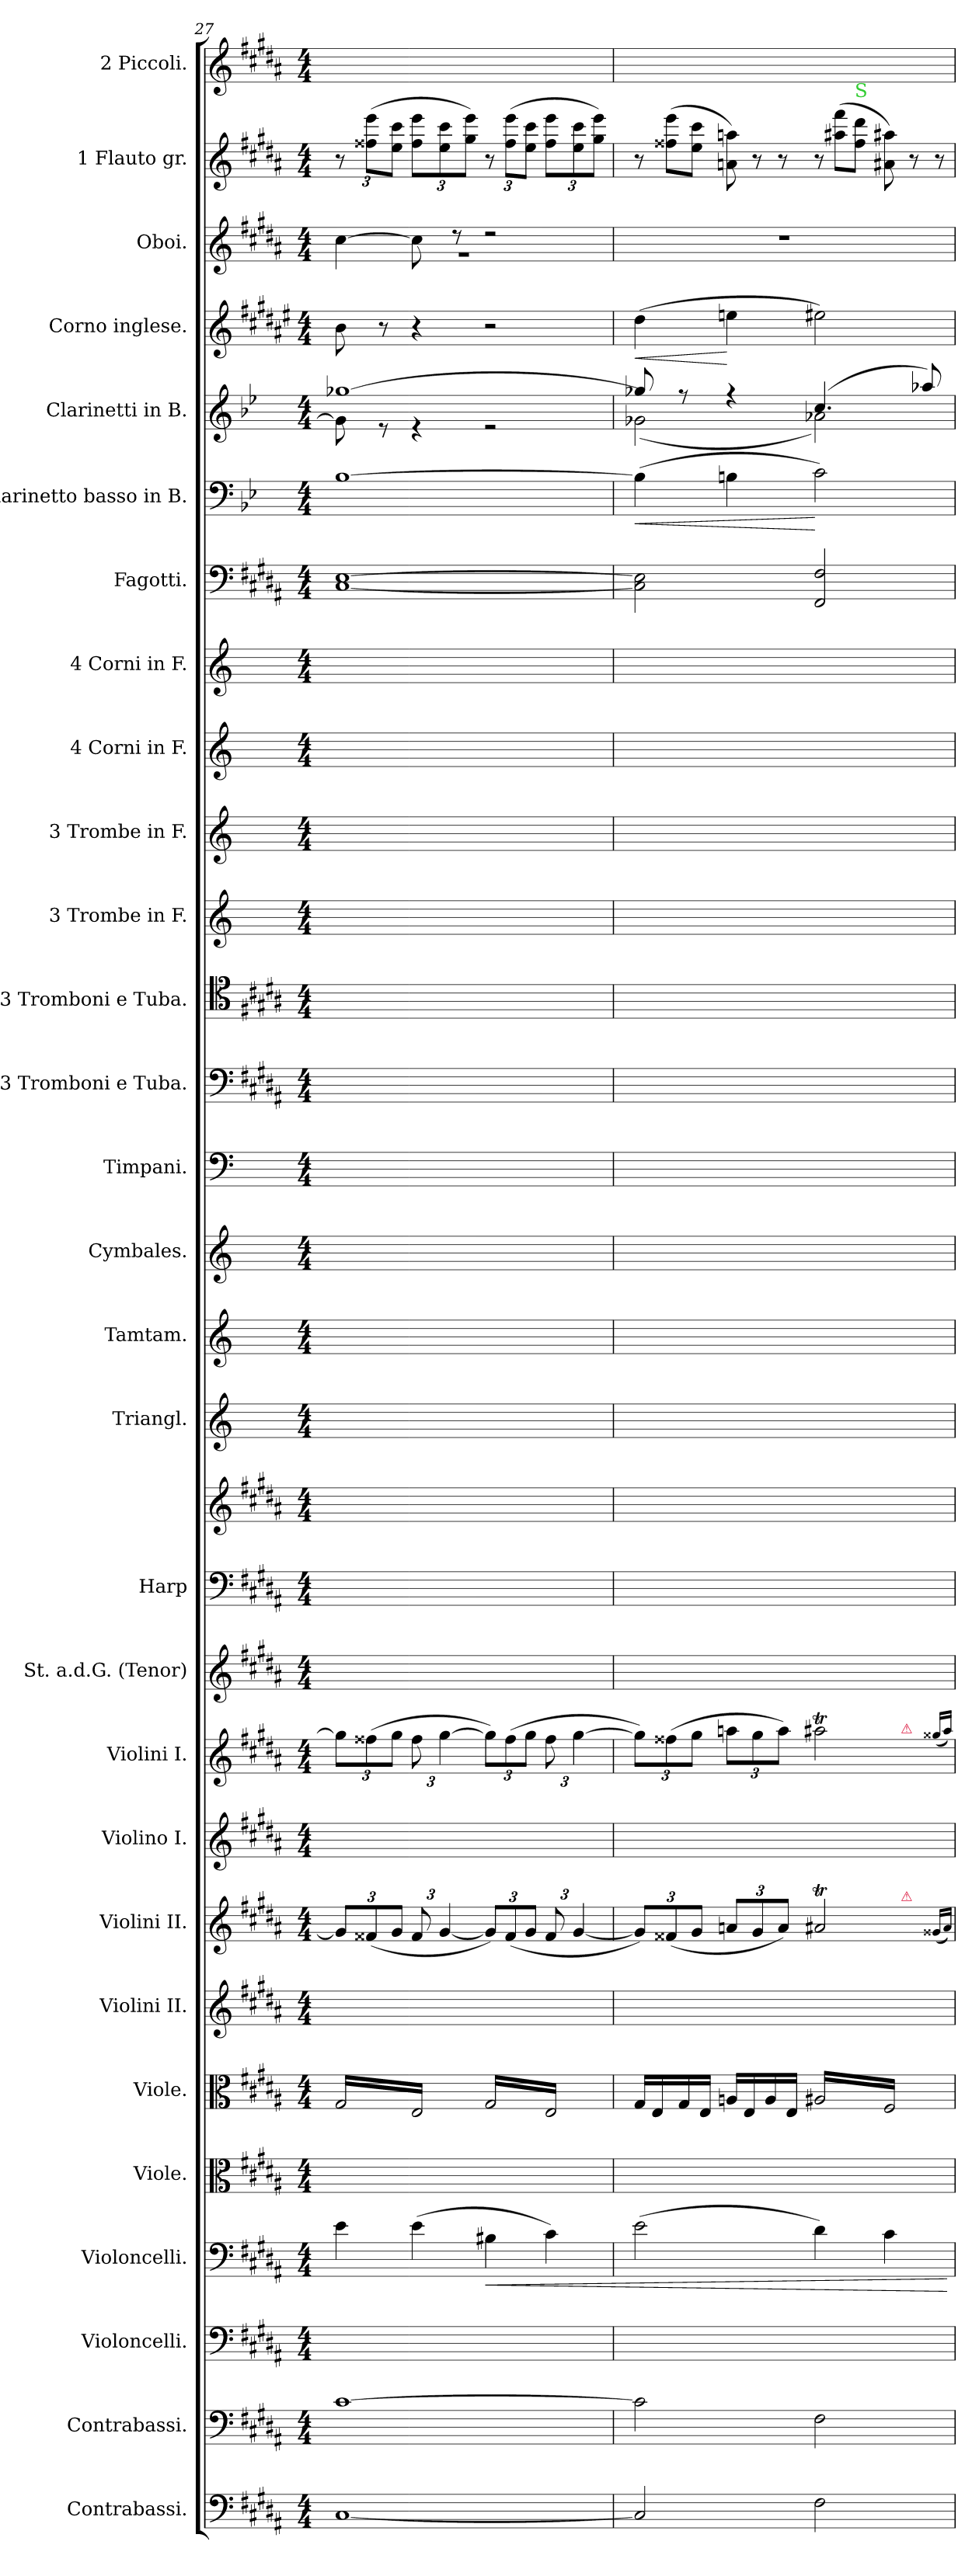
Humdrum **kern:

**kern	**kern	**kern	**kern	**dynam	**kern	**kern	**kern	**kern	**kern	**kern	**kern	**kern	**kern	**kern	**kern	**kern	**kern	**kern	**kern	**kern	**kern	**kern	**kern	**kern	**kern	**dynam	**kern	**kern	**dynam	**kern	**kern	**kern
*part29	*part28	*part27	*part26	*part26	*part25	*part24	*part23	*part22	*part21	*part20	*part19	*part18	*part18	*part17	*part16	*part15	*part14	*part13	*part12	*part11	*part10	*part9	*part8	*part7	*part6	*part6	*part5	*part4	*part4	*part3	*part2	*part1
*staff30	*staff29	*staff28	*staff27	*staff27	*staff26	*staff25	*staff24	*staff23	*staff22	*staff21	*staff20	*staff19	*staff18	*staff17	*staff16	*staff15	*staff14	*staff13	*staff12	*staff11	*staff10	*staff9	*staff8	*staff7	*staff6	*staff6	*staff5	*staff4	*staff4	*staff3	*staff2	*staff1
*I"Contrabassi.	*I"Contrabassi.	*I"Violoncelli.	*I"Violoncelli.	*	*I"Viole.	*I"Viole.	*I"Violini II.	*I"Violini II.	*I"Violino I.	*I"Violini I.	*I"St. a.d.G. (Tenor)	*I"Harp	*	*I"Triangl.	*I"Tamtam.	*I"Cymbales.	*I"Timpani.	*I"3 Tromboni e Tuba.	*I"3 Tromboni e Tuba.	*I"3 Trombe in F.	*I"3 Trombe in F.	*I"4 Corni in F.	*I"4 Corni in F.	*I"Fagotti.	*I"Clarinetto basso in B.	*	*I"Clarinetti in B.	*I"Corno inglese.	*	*I"Oboi.	*I"1 Flauto gr.	*I"2 Piccoli.
*I'C. B.	*I'C. B.	*I'Vcll.	*I'Vcll.	*	*	*	*I'Viol. II.	*I'Viol. II.	*I'Viol. I.	*I'Viol. I.	*I'T	*I'Hp	*	*I'triangl	*I'Tam-Tam.	*I'Cymb	*I'Timp.	*	*	*	*	*	*	*I'Fag.	*I'Cl. B. in B	*	*I'Cl. in B.	*I'Cor.ingl.	*	*I'Ob.	*I'Fl.gr.	*
*clefF4	*clefF4	*clefF4	*clefF4	*	*clefC3	*clefC3	*clefG2	*clefG2	*clefG2	*clefG2	*clefG2	*clefF4	*clefG2	*clefG2	*clefG2	*clefG2	*clefF4	*clefF4	*clefC4	*clefG2	*clefG2	*clefG2	*clefG2	*clefF4	*clefF4	*	*clefG2	*clefG2	*	*clefG2	*clefG2	*clefG2
*	*	*	*	*	*	*	*	*	*	*	*	*	*	*	*	*	*	*	*	*ITrd-3c-5	*ITrd-3c-5	*ITrd4c7	*ITrd4c7	*	*ITrd1c2	*	*ITrd1c2	*ITrd4c7	*	*	*	*
*k[f#c#g#d#a#]	*k[f#c#g#d#a#]	*k[f#c#g#d#a#]	*k[f#c#g#d#a#]	*	*k[f#c#g#d#a#]	*k[f#c#g#d#a#]	*k[f#c#g#d#a#]	*k[f#c#g#d#a#]	*k[f#c#g#d#a#]	*k[f#c#g#d#a#]	*k[f#c#g#d#a#]	*k[f#c#g#d#a#]	*k[f#c#g#d#a#]	*k[]	*k[]	*k[]	*k[]	*k[f#c#g#d#a#]	*k[f#c#g#d#a#]	*k[b-]	*k[b-]	*k[b-]	*k[b-]	*k[f#c#g#d#a#]	*k[b-e-a-d-]	*	*k[b-e-a-d-]	*k[f#c#g#d#a#]	*	*k[f#c#g#d#a#]	*k[f#c#g#d#a#]	*k[f#c#g#d#a#]
*B:	*B:	*B:	*B:	*	*B:	*B:	*B:	*B:	*B:	*B:	*B:	*B:	*B:	*	*	*	*	*B:	*B:	*	*	*	*	*B:	*	*	*	*B:	*	*B:	*B:	*B:
*M4/4	*M4/4	*M4/4	*M4/4	*	*M4/4	*M4/4	*M4/4	*M4/4	*M4/4	*M4/4	*M4/4	*M4/4	*M4/4	*M4/4	*M4/4	*M4/4	*M4/4	*M4/4	*M4/4	*M4/4	*M4/4	*M4/4	*M4/4	*M4/4	*M4/4	*	*M4/4	*M4/4	*	*M4/4	*M4/4	*M4/4
*	*	*	*	*	*	*	*	*Xbrackettup	*	*Xbrackettup	*	*	*	*	*	*	*	*	*	*	*	*	*	*	*	*	*	*	*	*	*Xbrackettup	*
=27	=27	=27	=27	=27	=27	=27	=27	=27	=27	=27	=27	=27	=27	=27	=27	=27	=27	=27	=27	=27	=27	=27	=27	=27	=27	=27	=27	=27	=27	=27	=27	=27
*	*	*	*	*	*	*	*	*	*	*	*	*	*	*	*	*	*	*	*	*	*	*	*	*	*	*	*^	*	*	*^	*	*
*	*	*	*	*	*	*tremolo	*	*	*	*	*	*	*	*	*	*	*	*	*	*	*	*	*	*	*	*	*	*	*	*	*	*	*	*
[1C#	[1c#	1ryy	4e\	.	1ryy	(16G#/LL	1ryy	12g#/L]	1ryy	12gg#\L]	1ryy	1ryy	1ryy	1ryy	1ryy	1ryy	1ryy	1ryy	1ryy	1ryy	1ryy	1ryy	1ryy	[1C# [1E	[1A-	.	[1ff-X	8f-\]	8e\	.	[4cc#\	1r	12r	1ryy
.	.	.	.	.	.	16E/	.	.	.	.	.	.	.	.	.	.	.	.	.	.	.	.	.	.	.	.	.	.	.	.	.	.	.	.
.	.	.	.	.	.	.	.	(12f##X/	.	(12ff##X\	.	.	.	.	.	.	.	.	.	.	.	.	.	.	.	.	.	.	.	.	.	.	(12ff##X\ 12eee\L	.
.	.	.	.	.	.	16G#/	.	.	.	.	.	.	.	.	.	.	.	.	.	.	.	.	.	.	.	.	.	8r	8r	.	.	.	.	.
.	.	.	.	.	.	.	.	12g#/J	.	12gg#\J	.	.	.	.	.	.	.	.	.	.	.	.	.	.	.	.	.	.	.	.	.	.	12ee\ 12ccc#\J	.
.	.	.	.	.	.	16E/	.	.	.	.	.	.	.	.	.	.	.	.	.	.	.	.	.	.	.	.	.	.	.	.	.	.	.	.
.	.	.	(4e\	.	.	16G#/	.	12f##/	.	12ff##\	.	.	.	.	.	.	.	.	.	.	.	.	.	.	.	.	.	4r	4r	.	8cc#\]	.	12ff##\ 12eee\L	.
.	.	.	.	.	.	16E/	.	.	.	.	.	.	.	.	.	.	.	.	.	.	.	.	.	.	.	.	.	.	.	.	.	.	.	.
.	.	.	.	.	.	.	.	[6g#/	.	[6gg#\	.	.	.	.	.	.	.	.	.	.	.	.	.	.	.	.	.	.	.	.	.	.	12ee\ 12ccc#\	.
.	.	.	.	.	.	16G#/	.	.	.	.	.	.	.	.	.	.	.	.	.	.	.	.	.	.	.	.	.	.	.	.	8r	.	.	.
.	.	.	.	.	.	.	.	.	.	.	.	.	.	.	.	.	.	.	.	.	.	.	.	.	.	.	.	.	.	.	.	.	12gg#\ 12eee\J)	.
.	.	.	.	.	.	16E/JJ	.	.	.	.	.	.	.	.	.	.	.	.	.	.	.	.	.	.	.	.	.	.	.	.	.	.	.	.
!	!	!	!	!LO:HP:b	!	!	!	!	!	!	!	!	!	!	!	!	!	!	!	!	!	!	!	!	!	!	!	!	!	!	!	!	!	!
.	.	.	4B#X\	<	.	16G#/LL	.	12g#/L])	.	12gg#\L])	.	.	.	.	.	.	.	.	.	.	.	.	.	.	.	.	.	2r	2r	.	2r	.	12r	.
.	.	.	.	.	.	16E/)	.	.	.	.	.	.	.	.	.	.	.	.	.	.	.	.	.	.	.	.	.	.	.	.	.	.	.	.
.	.	.	.	.	.	.	.	(12f##/	.	(12ff##\	.	.	.	.	.	.	.	.	.	.	.	.	.	.	.	.	.	.	.	.	.	.	(12ff##\ 12eee\L	.
.	.	.	.	.	.	16G#/	.	.	.	.	.	.	.	.	.	.	.	.	.	.	.	.	.	.	.	.	.	.	.	.	.	.	.	.
.	.	.	.	.	.	.	.	12g#/J	.	12gg#\J	.	.	.	.	.	.	.	.	.	.	.	.	.	.	.	.	.	.	.	.	.	.	12ee\ 12ccc#\J	.
.	.	.	.	.	.	16E/)	.	.	.	.	.	.	.	.	.	.	.	.	.	.	.	.	.	.	.	.	.	.	.	.	.	.	.	.
.	.	.	4c#\)	.	.	16G#/	.	12f##/	.	12ff##\	.	.	.	.	.	.	.	.	.	.	.	.	.	.	.	.	.	.	.	.	.	.	12ff##\ 12eee\L	.
.	.	.	.	.	.	16E/)	.	.	.	.	.	.	.	.	.	.	.	.	.	.	.	.	.	.	.	.	.	.	.	.	.	.	.	.
.	.	.	.	.	.	.	.	[6g#/	.	[6gg#\	.	.	.	.	.	.	.	.	.	.	.	.	.	.	.	.	.	.	.	.	.	.	12ee\ 12ccc#\	.
.	.	.	.	.	.	16G#/	.	.	.	.	.	.	.	.	.	.	.	.	.	.	.	.	.	.	.	.	.	.	.	.	.	.	.	.
.	.	.	.	.	.	.	.	.	.	.	.	.	.	.	.	.	.	.	.	.	.	.	.	.	.	.	.	.	.	.	.	.	12gg#\ 12eee\J)	.
.	.	.	.	.	.	16E/)JJ	.	.	.	.	.	.	.	.	.	.	.	.	.	.	.	.	.	.	.	.	.	.	.	.	.	.	.	.
*	*	*	*	*	*	*Xtremolo	*	*	*	*	*	*	*	*	*	*	*	*	*	*	*	*	*	*	*	*	*	*	*	*	*	*	*	*
*	*	*	*	*	*	*	*	*	*	*	*	*	*	*	*	*	*	*	*	*	*	*	*	*	*	*	*	*	*	*	*v	*v	*	*
=28	=28	=28	=28	=28	=28	=28	=28	=28	=28	=28	=28	=28	=28	=28	=28	=28	=28	=28	=28	=28	=28	=28	=28	=28	=28	=28	=28	=28	=28	=28	=28	=28	=28
!	!	!	!	!	!	!	!	!	!	!	!	!	!	!	!	!	!	!	!	!	!	!	!	!	!	!LO:HP:b	!	!	!	!LO:HP:b	!	!	!
*	*	*	*	*	*	*	*	*	*	*	*	*	*	*	*	*	*	*	*	*	*	*	*	*	*	*	*	*	*	*	*	*Xtuplet	*
*	*	*	*	*	*	*	*	*^	*	*^	*	*	*	*	*	*	*	*	*	*	*	*	*	*	*	*	*	*	*	*	*	*	*
2C#/]	2c#\]	1ryy	(2e\	.	1ryy	(16G#/LL	1ryy	12g#/L])	2ryy	1ryy	12gg#\L])	2ryy	1ryy	1ryy	1ryy	1ryy	1ryy	1ryy	1ryy	1ryy	1ryy	1ryy	1ryy	1ryy	1ryy	2C#]\ 2E]\	(4A-\]	<	8ff-X/]	(2f-X\	(4g#\	<	1r	12r	1ryy
.	.	.	.	.	.	16E/	.	.	.	.	.	.	.	.	.	.	.	.	.	.	.	.	.	.	.	.	.	.	.	.	.	.	.	.	.
.	.	.	.	.	.	.	.	(12f##X/	.	.	(12ff##X\	.	.	.	.	.	.	.	.	.	.	.	.	.	.	.	.	.	.	.	.	.	.	(12ff##X\ 12eee\L	.
.	.	.	.	.	.	16G#/	.	.	.	.	.	.	.	.	.	.	.	.	.	.	.	.	.	.	.	.	.	.	8rff	.	.	.	.	.	.
.	.	.	.	.	.	.	.	12g#/J	.	.	12gg#\J	.	.	.	.	.	.	.	.	.	.	.	.	.	.	.	.	.	.	.	.	.	.	12ee\ 12ccc#\J	.
.	.	.	.	.	.	16E/JJ	.	.	.	.	.	.	.	.	.	.	.	.	.	.	.	.	.	.	.	.	.	.	.	.	.	.	.	.	.
.	.	.	.	.	.	16An/LL	.	12an/L	.	.	12aan\L	.	.	.	.	.	.	.	.	.	.	.	.	.	.	.	4An\	.	4rff	.	4an\	[	.	12an\ 12aan\)	.
.	.	.	.	.	.	16E/	.	.	.	.	.	.	.	.	.	.	.	.	.	.	.	.	.	.	.	.	.	.	.	.	.	.	.	.	.
.	.	.	.	.	.	.	.	12g#/	.	.	12gg#\	.	.	.	.	.	.	.	.	.	.	.	.	.	.	.	.	.	.	.	.	.	.	12r	.
.	.	.	.	.	.	16A/	.	.	.	.	.	.	.	.	.	.	.	.	.	.	.	.	.	.	.	.	.	.	.	.	.	.	.	.	.
.	.	.	.	.	.	.	.	12a/J)	.	.	12aa\J)	.	.	.	.	.	.	.	.	.	.	.	.	.	.	.	.	.	.	.	.	.	.	12r	.
.	.	.	.	.	.	16E/JJ	.	.	.	.	.	.	.	.	.	.	.	.	.	.	.	.	.	.	.	.	.	.	.	.	.	.	.	.	.
*	*	*	*	*	*	*tremolo	*	*	*	*	*	*	*	*	*	*	*	*	*	*	*	*	*	*	*	*	*	*	*	*	*	*	*	*	*
2F#\	2F#\	.	4d#\)	.	.	16A#X/LL	.	2a#Xt/	4ryy	.	2aa#Xt\	4ryy	.	.	.	.	.	.	.	.	.	.	.	.	.	2FF#/ 2F#/	2B-\)	[	(4.b-/	2g-X\)	2a#X\)	.	.	12r	.
.	.	.	.	.	.	16F#/)	.	.	.	.	.	.	.	.	.	.	.	.	.	.	.	.	.	.	.	.	.	.	.	.	.	.	.	.	.
.	.	.	.	.	.	.	.	.	.	.	.	.	.	.	.	.	.	.	.	.	.	.	.	.	.	.	.	.	.	.	.	.	.	(12aa#X\ 12fff#\L	.
.	.	.	.	.	.	16A#X/	.	.	.	.	.	.	.	.	.	.	.	.	.	.	.	.	.	.	.	.	.	.	.	.	.	.	.	.	.
!	!	!	!	!	!	!	!	!	!	!	!	!	!	!	!	!	!	!	!	!	!	!	!	!	!	!	!	!	!	!	!	!	!	!LO:TX:a:color=limegreen:t=S	!
.	.	.	.	.	.	.	.	.	.	.	.	.	.	.	.	.	.	.	.	.	.	.	.	.	.	.	.	.	.	.	.	.	.	12ff##\ 12ddd#\J	.
.	.	.	.	.	.	16F#/)	.	.	.	.	.	.	.	.	.	.	.	.	.	.	.	.	.	.	.	.	.	.	.	.	.	.	.	.	.
.	.	.	4c#\	.	.	16A#X/	.	.	16ryy	.	.	16ryy	.	.	.	.	.	.	.	.	.	.	.	.	.	.	.	.	.	.	.	.	.	12a#X\ 12aa#X\)	.
!	!	!	!	!	!	!	!	!	!	!	!	!LO:TX:a:color=crimson:t=⚠	!	!	!	!	!	!	!	!	!	!	!	!	!	!	!	!	!	!	!	!	!	!	!
!	!	!	!	!	!	!	!	!	!LO:TX:a:color=crimson:t=⚠	!	!	!	!	!	!	!	!	!	!	!	!	!	!	!	!	!	!	!	!	!	!	!	!	!	!
.	.	.	.	.	.	16F#/)	.	.	8.ryy	.	.	8.ryy	.	.	.	.	.	.	.	.	.	.	.	.	.	.	.	.	.	.	.	.	.	.	.
.	.	.	.	.	.	.	.	.	.	.	.	.	.	.	.	.	.	.	.	.	.	.	.	.	.	.	.	.	.	.	.	.	.	12r	.
.	.	.	.	.	.	16A#X/	.	.	.	.	.	.	.	.	.	.	.	.	.	.	.	.	.	.	.	.	.	.	8gg-X/)	.	.	.	.	.	.
.	.	.	.	.	.	.	.	.	.	.	.	.	.	.	.	.	.	.	.	.	.	.	.	.	.	.	.	.	.	.	.	.	.	12r	.
.	.	.	.	.	.	16F#/)JJ	.	.	.	.	.	.	.	.	.	.	.	.	.	.	.	.	.	.	.	.	.	.	.	.	.	.	.	.	.
*	*	*	*	*	*	*Xtremolo	*	*	*	*	*	*	*	*	*	*	*	*	*	*	*	*	*	*	*	*	*	*	*	*	*	*	*	*	*
*	*	*	*	*	*	*	*	*	*	*	*	*	*	*	*	*	*	*	*	*	*	*	*	*	*	*	*	*	*v	*v	*	*	*	*	*
.	.	.	.	.	.	.	.	(16qqg##X/LL	.	.	(16qqgg##X/LL	.	.	.	.	.	.	.	.	.	.	.	.	.	.	.	.	.	.	.	.	.	.	.
.	.	.	.	.	.	.	.	16qqa#/JJ)	.	.	16qqaa#/JJ)	.	.	.	.	.	.	.	.	.	.	.	.	.	.	.	.	.	.	.	.	.	.	.
.	.	.	.	[	.	.	.	.	.	.	.	.	.	.	.	.	.	.	.	.	.	.	.	.	.	.	.	.	.	.	.	.	.	.
.	.	.	.	.	.	.	.	.	.	.	.	.	.	.	.	.	.	.	.	.	.	.	.	.	.	.	.	.	.	.	.	.	.	.
.	.	.	.	.	.	.	.	.	.	.	.	.	.	.	.	.	.	.	.	.	.	.	.	.	.	.	.	.	.	.	.	.	.	.
.	.	.	.	.	.	.	.	.	.	.	.	.	.	.	.	.	.	.	.	.	.	.	.	.	.	.	.	.	.	.	.	.	.	.
*	*	*	*	*	*	*	*	*v	*v	*	*v	*v	*	*	*	*	*	*	*	*	*	*	*	*	*	*	*	*	*	*	*	*	*	*
=	=	=	=	=	=	=	=	=	=	=	=	=	=	=	=	=	=	=	=	=	=	=	=	=	=	=	=	=	=	=	=	=
*-	*-	*-	*-	*-	*-	*-	*-	*-	*-	*-	*-	*-	*-	*-	*-	*-	*-	*-	*-	*-	*-	*-	*-	*-	*-	*-	*-	*-	*-	*-	*-	*-
